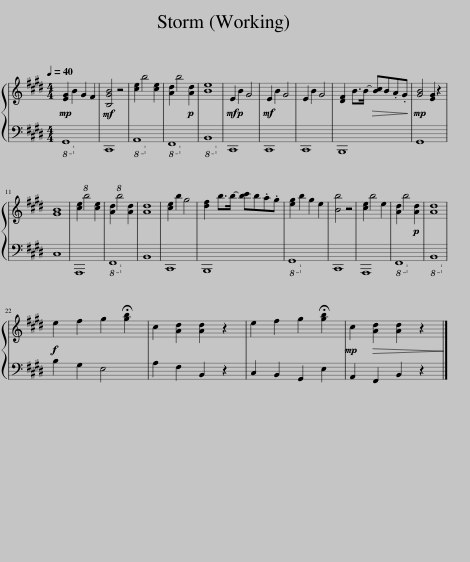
X:1
%%score { 1 | 2 }
L:1/8
Q:1/4=40
M:4/4
I:linebreak $
K:E
V:1 treble
V:2 bass
V:1
!mp! [EG]2 B2 G2 F2 |!mf! [B,GB]4 z4 | [ce]2 b4 [ce]2 | [Ad]2 b4!p! [Ad]2 | [Be]8 | %5
!mf! E2!p! B2 G4 |!mf! E2 B2 G4 | E2 B2 G4 | [DF]2 B>B-!>(! [Bc]B.A.G!>)! |!mp! [GB]4 [EG]2 z2 |$ %10
 [GB]8 | [ce]2!8va(! b'4!8va)! [ce]2 | [Ad]2!8va(! b'4!8va)! [Ad]2 | [Ad]8 | [ce]2 b2 g4 | %15
 [df]2 b>b- [bc']b.a.g | [eg]2 b2 g2 e2 | [Bb]4 z4 | [ce]2 b4 e2 | [Ad]2 b4!p! [Ad]2 | %20
 [Ad]8 |$!f! e2 f2 g2 !fermata![gb]2 | c2 [Ad]2 [Ad]2 z2 | e2 f2 g2 !fermata![gb]2 |!mp! c2!>(! [Ad]2 [Ad]2 z2!>)! |] %25
V:2
!8vb(! G,,,8!8vb)! | C,,8 |!8vb(! A,,,8!8vb)! |!8vb(! F,,,8!8vb)! |!8vb(! B,,,8!8vb)! | %5
 C,,8 | C,,8 | C,,8 | B,,,8 | G,,8 |$ %10
 C,8 | A,,,8 |!8vb(! F,,,8!8vb)! | B,,8 | C,,8 | %15
 B,,,8 |!8vb(! G,,,8!8vb)! | C,,8 | A,,,8 |!8vb(! F,,,8!8vb)! | %20
!8vb(! B,,,8!8vb)! |$ B,2 G,2 E,4 | A,2 F,2 B,,2 z2 | C,2 B,,2 G,,2 E,2 | A,,2 F,,2 B,,2 z2 |] %25
